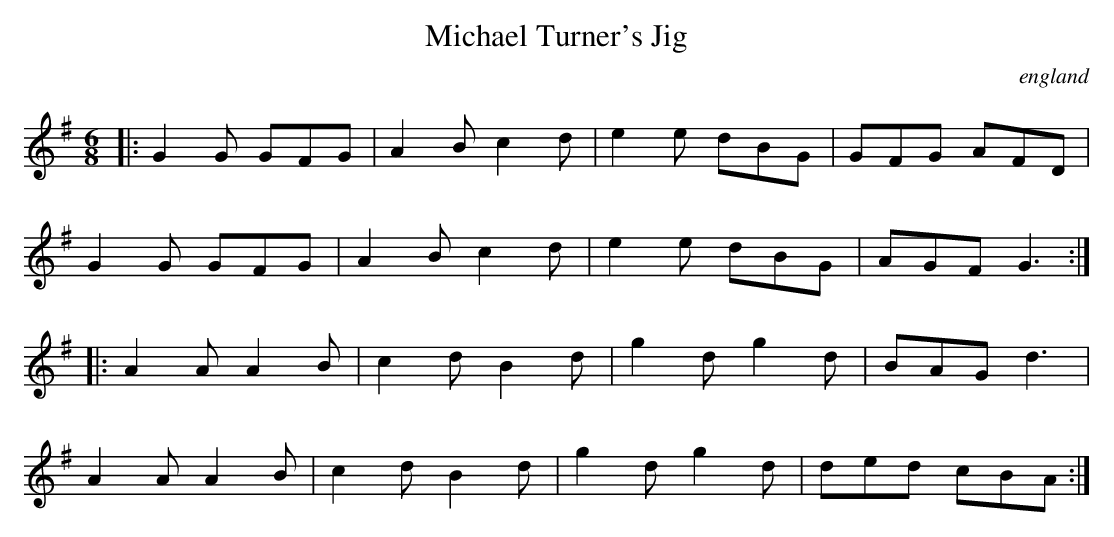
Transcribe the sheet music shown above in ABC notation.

X:1
T:Michael Turner's Jig
O:england
M:6/8
L:1/8
K:G
|:G2G GFG|A2B c2d|e2e dBG|GFG AFD|
G2G GFG|A2B c2d|e2e dBG|AGF G3:|
|:A2A A2B|c2d B2d|g2d g2d|BAG d3|
A2A A2B|c2d B2d|g2d g2d|ded cBA:|
